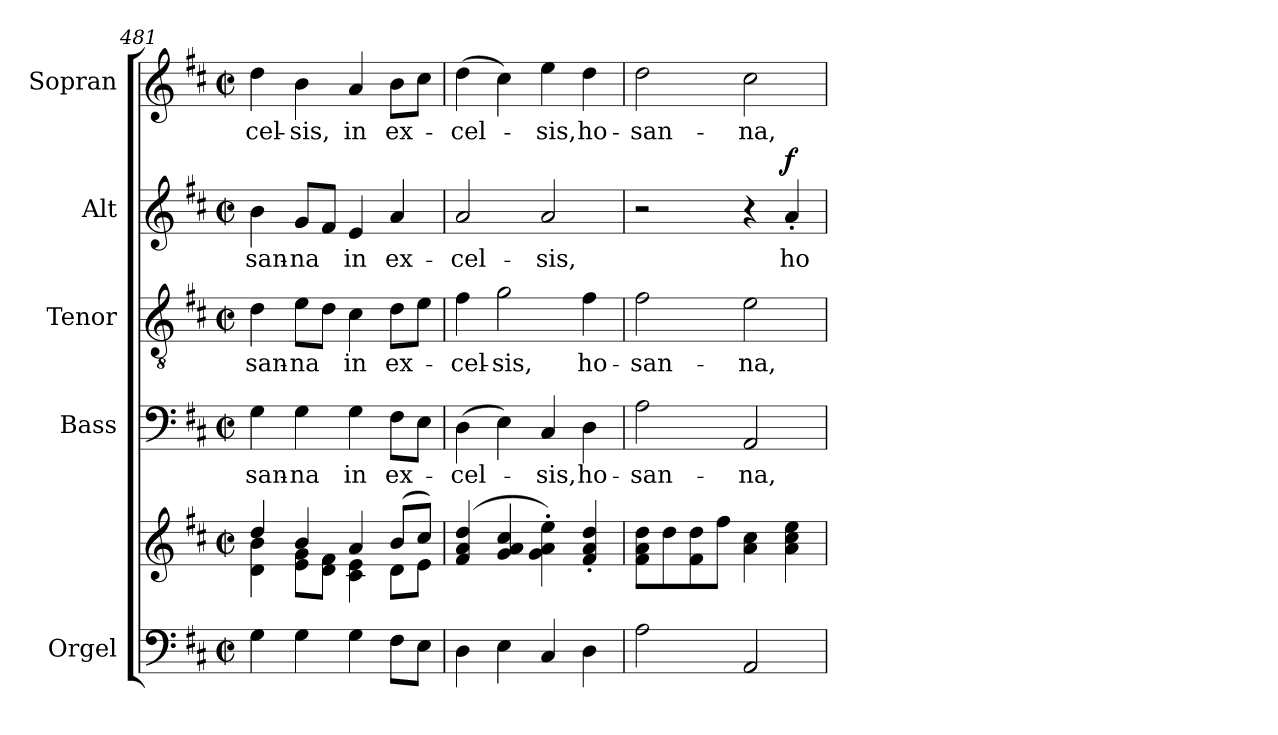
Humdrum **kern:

**kern	**kern	**kern	**text	**kern	**text	**kern	**text	**dynam	**kern	**text
*part5	*part5	*part4	*part4	*part3	*part3	*part2	*part2	*part2	*part1	*part1
*staff6	*staff5	*staff4	*staff4	*staff3	*staff3	*staff2	*staff2	*staff2	*staff1	*staff1
*I"Orgel	*	*I"Bass	*	*I"Tenor	*	*I"Alt	*	*	*I"Sopran	*
*I'Org.	*	*I'B.	*	*I'T.	*	*I'A.	*	*	*I'S.	*
*clefF4	*clefG2	*clefF4	*	*clefGv2	*	*clefG2	*	*	*clefG2	*
*k[f#c#]	*k[f#c#]	*k[f#c#]	*	*k[f#c#]	*	*k[f#c#]	*	*	*k[f#c#]	*
*D:	*D:	*D:	*	*D:	*	*D:	*	*	*D:	*
*M2/2	*M2/2	*M2/2	*	*M2/2	*	*M2/2	*	*	*M2/2	*
*met(c|)	*met(c|)	*met(c|)	*	*met(c|)	*	*met(c|)	*	*	*met(c|)	*
=481	=481	=481	=481	=481	=481	=481	=481	=481	=481	=481
*	*^	*	*	*	*	*	*	*	*	*
!	!	!	!	!LO:LY:b	!	!LO:LY:b	!	!LO:LY:b	!	!	!LO:LY:b
4G\	4dd/	4d\ 4b\	4G\	-san-	4d\	-san-	4b\	-san-	.	4dd\	-cel-
!	!	!	!	!LO:LY:b	!	!LO:LY:b	!	!LO:LY:b	!	!	!LO:LY:b
4G\	4b/	8e\ 8g\L	4G\	-na	8e\L	-na	8g/L	-na	.	4b\	-sis,
.	.	8d\ 8f#\J	.	.	8d\J	.	8f#/J	.	.	.	.
!	!	!	!	!LO:LY:b	!	!LO:LY:b	!	!LO:LY:b	!	!	!LO:LY:b
4G\	4a/	4c#\ 4e\	4G\	in	4c#\	in	4e/	in	.	4a/	in
!	!	!	!	!LO:LY:b	!	!LO:LY:b	!	!LO:LY:b	!	!	!LO:LY:b
8F#\L	(>8b/L	8d\L	8F#\L	ex-	8d\L	ex-	4a/	ex-	.	8b\L	ex-
8E\J	8cc#/J)	8e\J	8E\J	.	8e\J	.	.	.	.	8cc#\J	.
=482	=482	=482	=482	=482	=482	=482	=482	=482	=482	=482	=482
!	!	!	!	!LO:LY:b	!	!LO:LY:b	!	!LO:LY:b	!	!	!LO:LY:b
*	*v	*v	*	*	*	*	*	*	*	*	*
4D\	(4f#/ 4a/ 4dd/	(>4D\	-cel-	4f#\	-cel-	2a/	-cel-	.	(>4dd\	-cel-
!	!	!	!	!	!LO:LY:b	!	!	!	!	!
4E\	4g/ 4a/ 4cc#/	4E\)	.	2g\	-sis,	.	.	.	4cc#\)	.
!	!	!	!LO:LY:b	!	!	!	!LO:LY:b	!	!	!LO:LY:b
4C#/	4g\'> 4a\'> 4ee\'>)	4C#/	-sis,	.	.	2a/	-sis,	.	4ee\	-sis,
!	!	!	!LO:LY:b	!	!LO:LY:b	!	!	!	!	!LO:LY:b
4D\	4f#/'< 4a/'< 4dd/'<	4D\	ho-	4f#\	ho-	.	.	.	4dd\	ho-
=483	=483	=483	=483	=483	=483	=483	=483	=483	=483	=483
!	!	!	!LO:LY:b	!	!LO:LY:b	!	!	!	!	!LO:LY:b
2A\	8f#\ 8a\ 8dd\L	2A\	-san-	2f#\	-san-	2r	.	.	2dd\	-san-
.	8dd\	.	.	.	.	.	.	.	.	.
.	8f#\ 8dd\	.	.	.	.	.	.	.	.	.
.	8ff#\J	.	.	.	.	.	.	.	.	.
!	!	!	!LO:LY:b	!	!LO:LY:b	!	!	!	!	!LO:LY:b
2AA/	4a\ 4cc#\	2AA/	-na,	2e\	-na,	4r	.	.	2cc#\	-na,
!	!	!	!	!	!	!	!LO:LY:b	!LO:DY:a	!	!
.	4a\ 4cc#\ 4ee\	.	.	.	.	4a'</	ho-	f	.	.
=	=	=	=	=	=	=	=	=	=	=
*-	*-	*-	*-	*-	*-	*-	*-	*-	*-	*-
